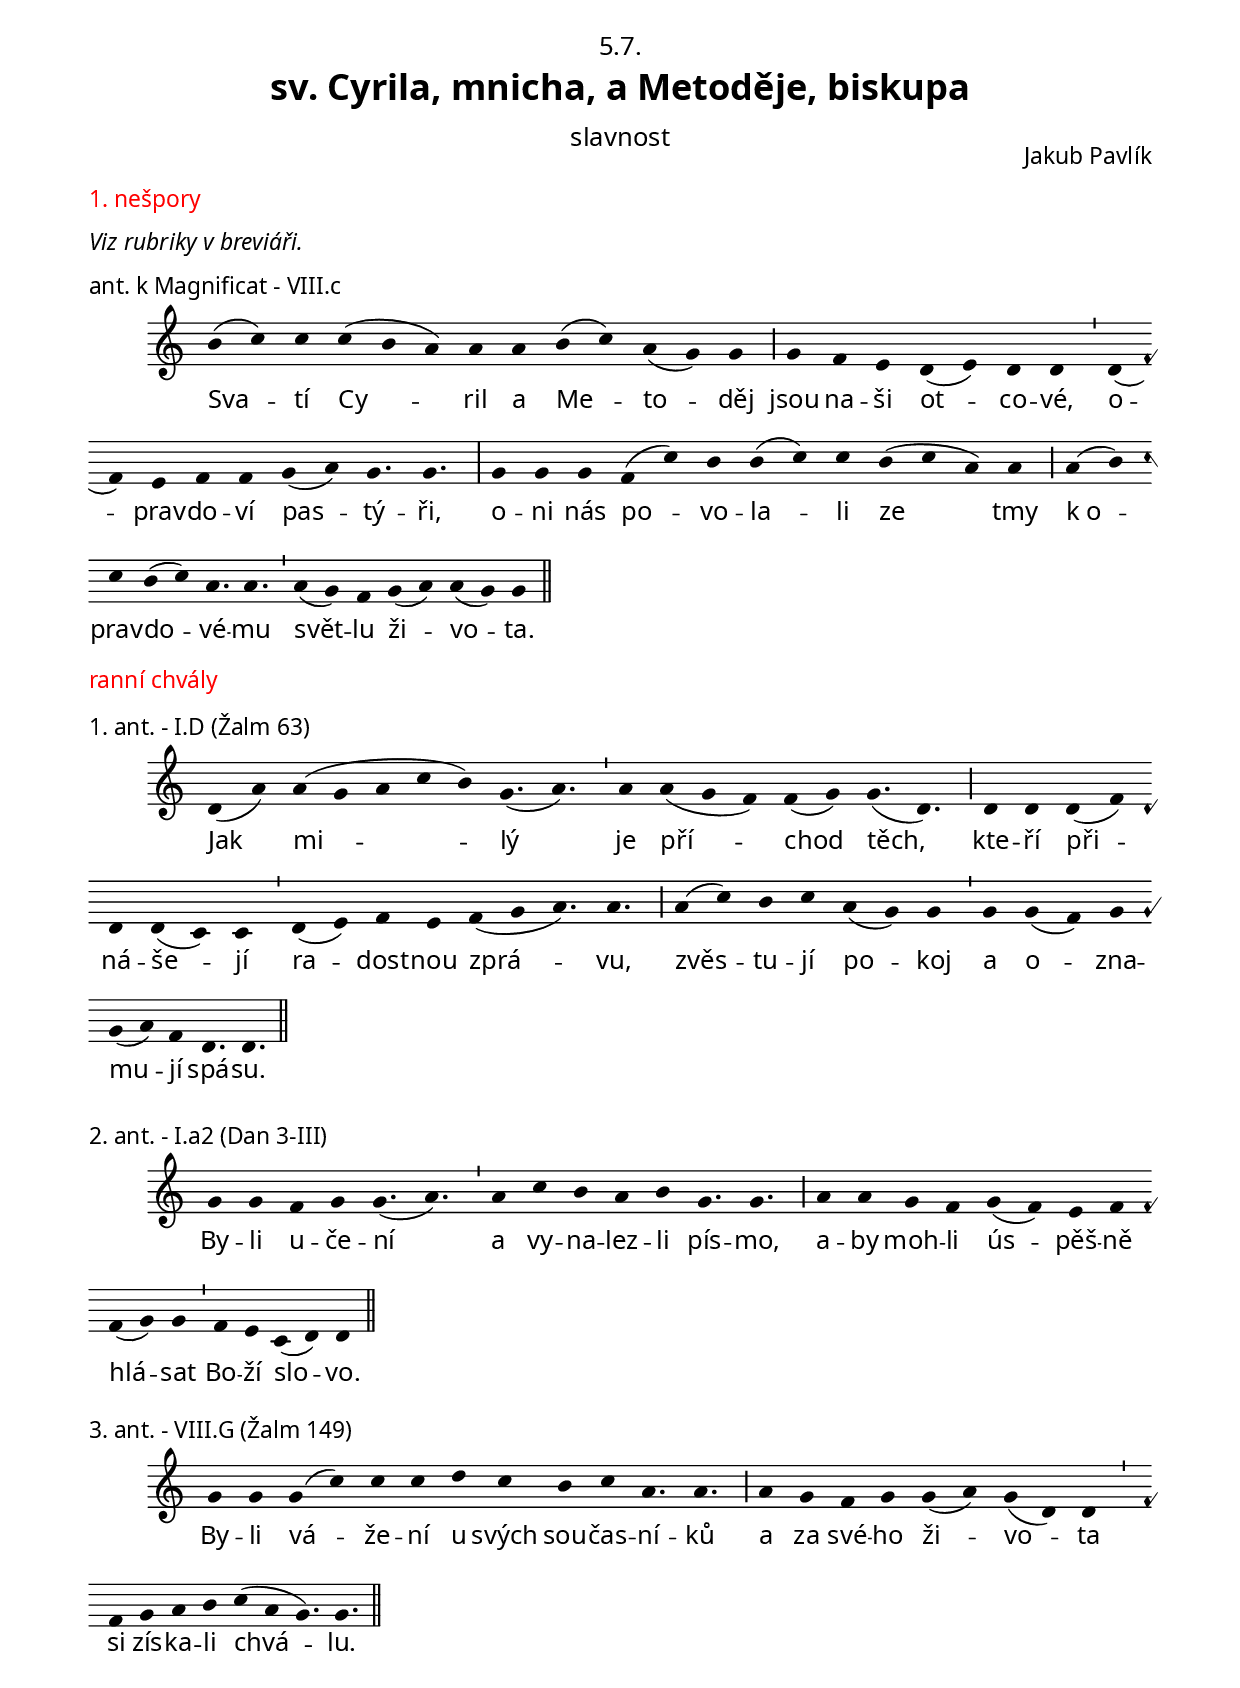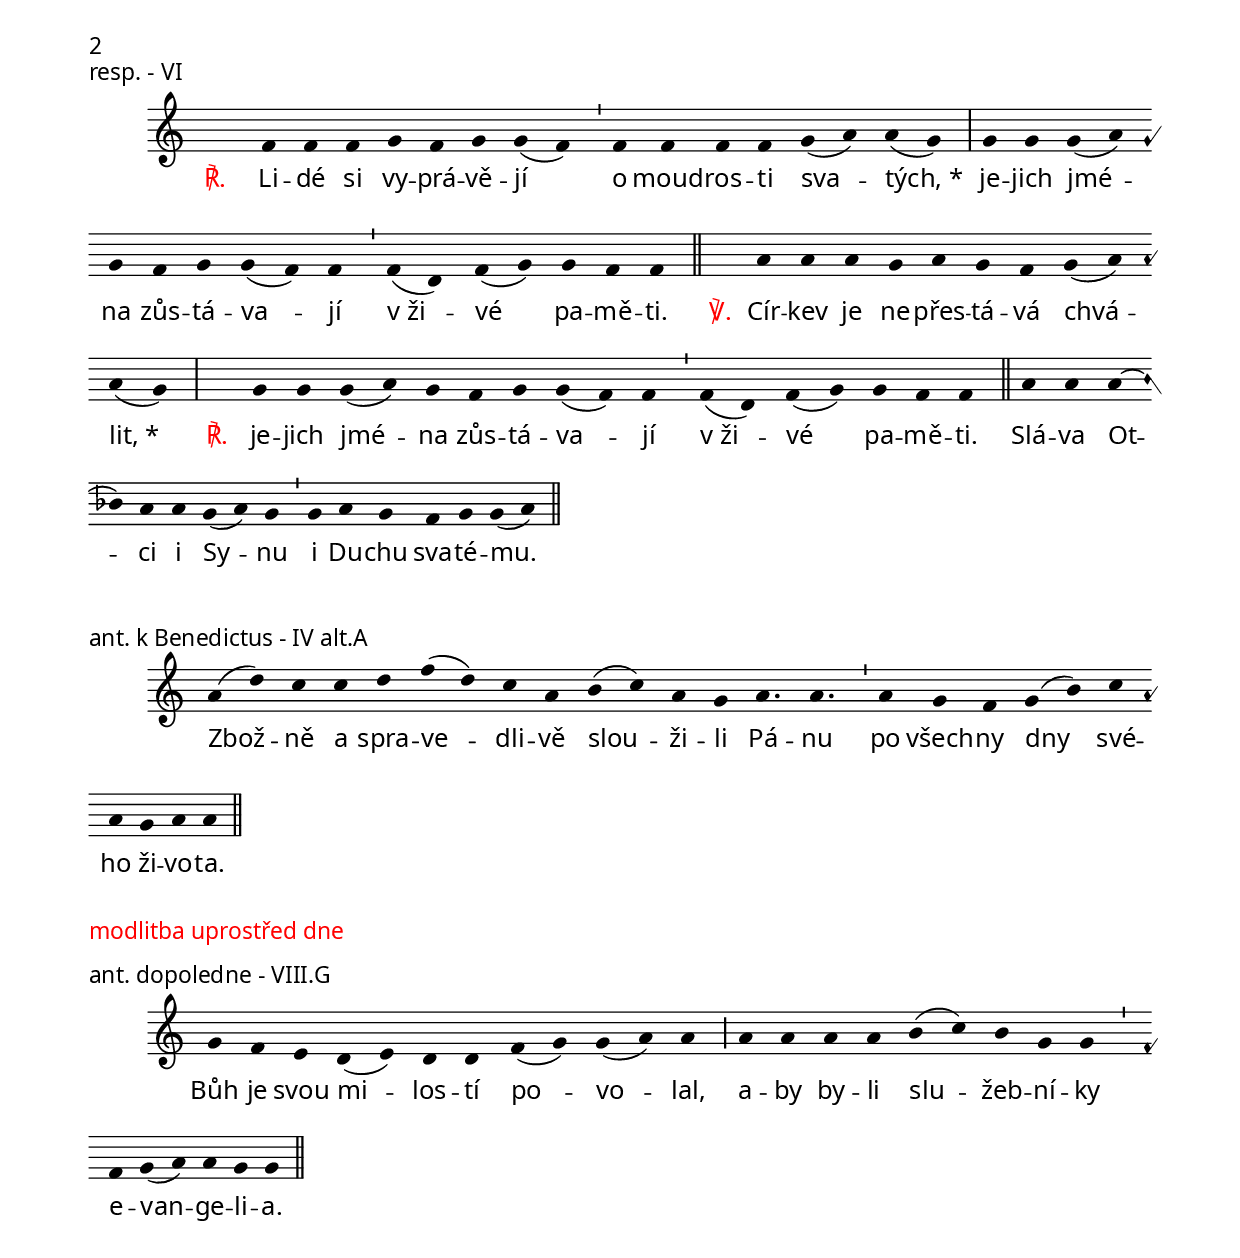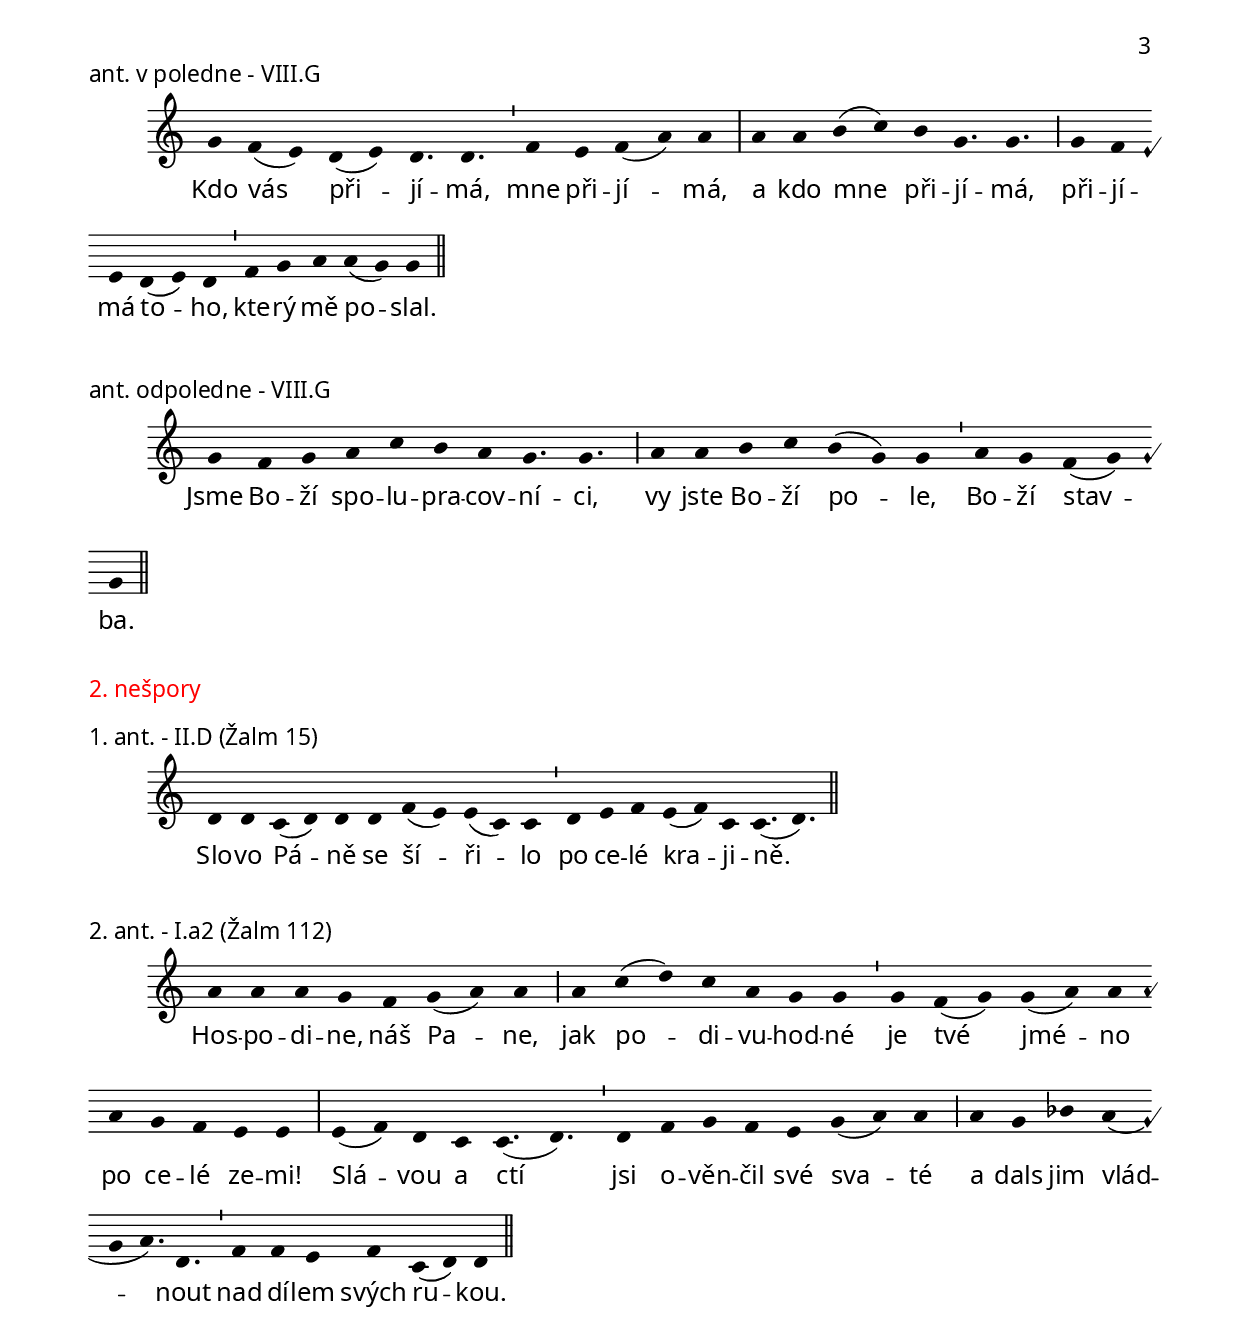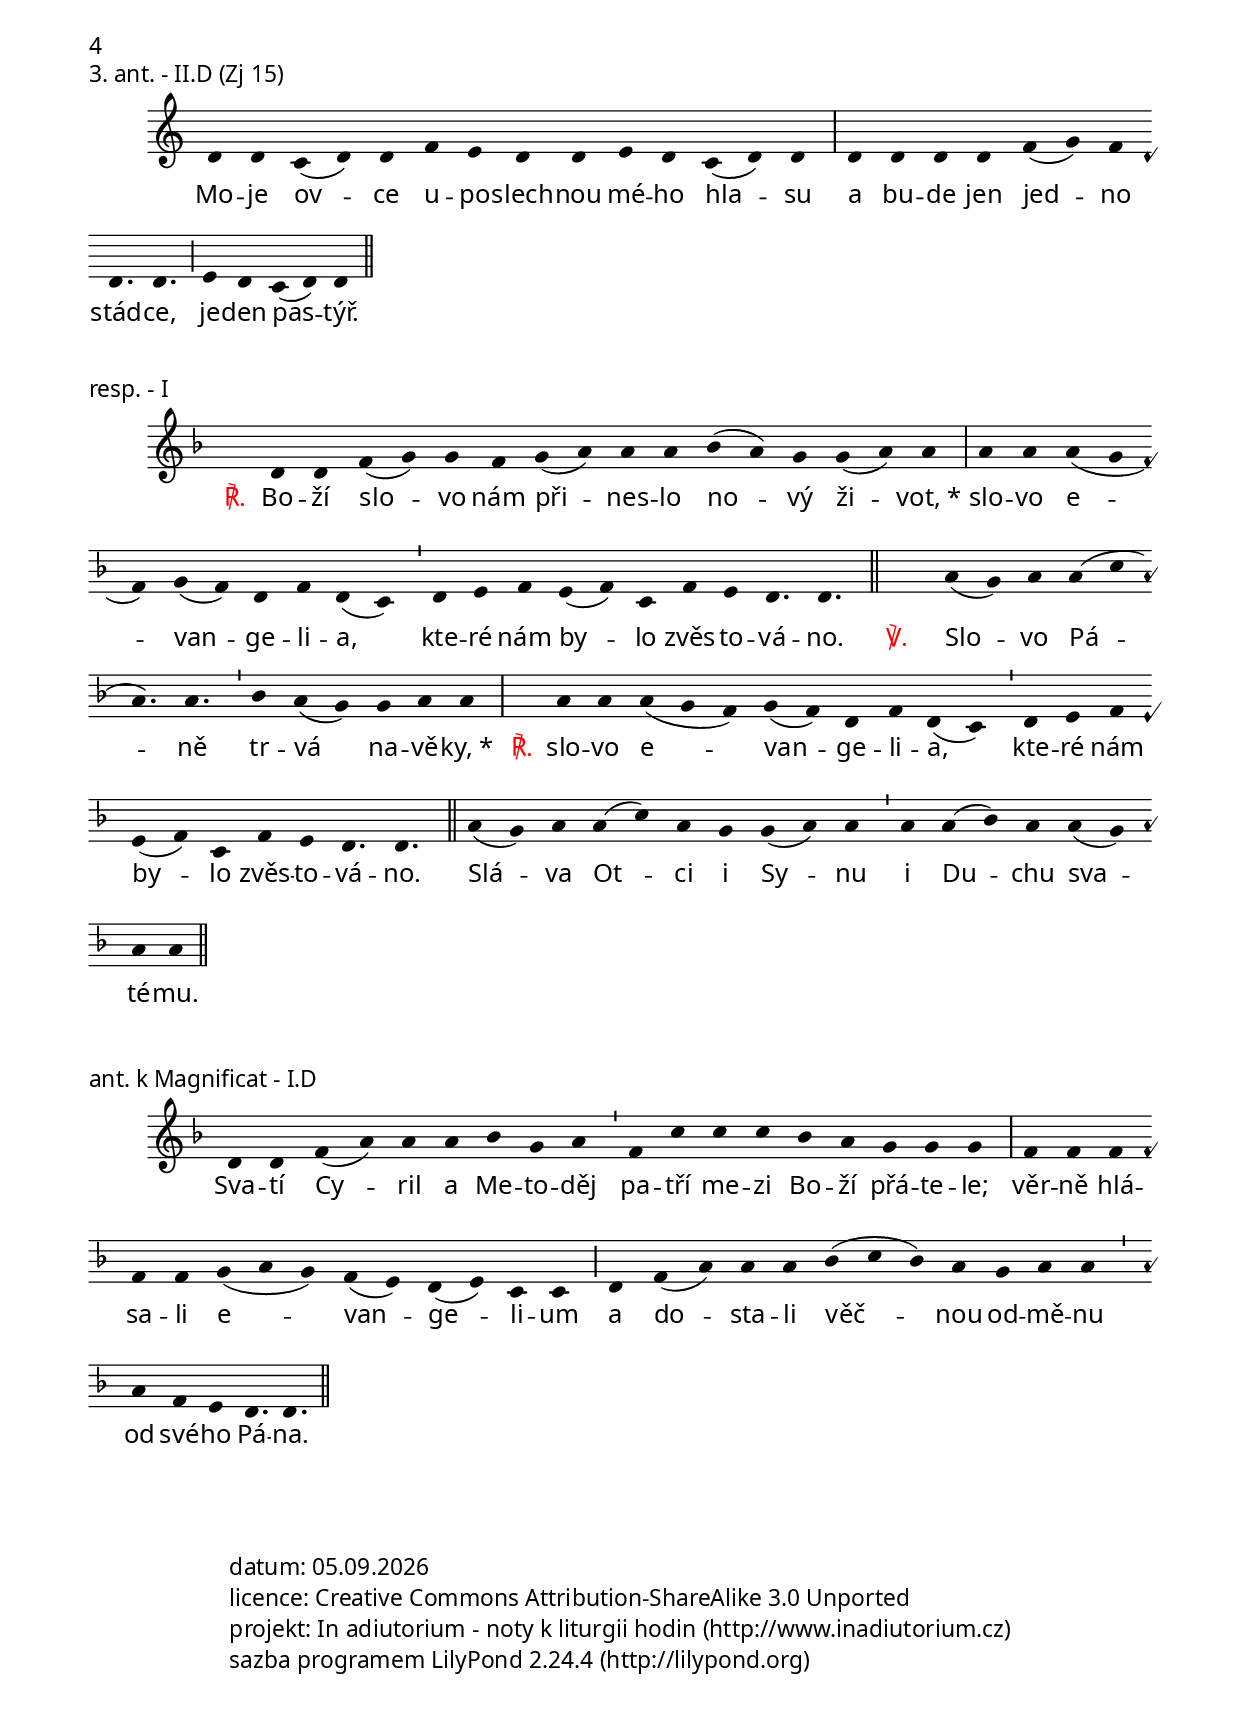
\version "2.15.40"

\include "../spolecne.ly"
\include "../dilyresponsorii.ly"

\header {
  title = \markup\titleSvatek
            "sv. Cyrila, mnicha, a Metoděje, biskupa"
            slavnost
            5.7.
  composer = "Jakub Pavlík"
}

\markup {\nadpisHodinka {"1. nešpory"}}

\markup\italic{Viz rubriky v breviáři.}

\score {
  \relative c'' {
    \choralniRezim
    b( c) c c( b a) a a b( c) a( g) g \barMaior
    g f e d( e) d d \barMin d( f) e f f g( a) g4. g \barMax
    g4 g g f( c') b b( c) c b( c a) a \barMaior
    a( b) c b( c) a4. a \barMin a4( g) f g( a) a( g) g \barFinalis
  }
  \addlyrics {
    Sva -- tí Cy -- ril a Me -- to -- děj
    jsou na -- ši ot -- co -- vé,
    o -- prav -- do -- ví pas -- tý -- ři,
    o -- ni nás po -- vo -- la -- li ze tmy
    k_o -- prav -- do -- vé -- mu svět -- lu ži -- vo -- ta.
  }
  \header {
    quid = "ant. k Magnificat"
    modus = "VIII"
    differentia = "c"
    psalmus = ""
    placet = "zaslouží péči; divné je zejm. _povolali_ a _k opravdovému_"
    id = "1ne-amag"
    piece = \markup {\sestavTitulekBezZalmu}
  }
}

\markup {\nadpisHodinka {"ranní chvály"}}

\score {
  \relative c' {
    \choralniRezim
    d4( a') a( g a c b) g4.( a) \barMin
    a4 a( g f) f( g) g4.( d) \barMaior
    d4 d d( f) d d( c) c \barMin d( e) f e f( g a4.) a \barMaior
    a4( c) b c a( g) g \barMin
    g g( f) g g( a) f d4. d \barFinalis
  }
  \addlyrics {
    Jak mi -- lý
    je pří -- chod těch,
    kte -- ří při -- ná -- še -- jí ra -- dost -- nou zprá -- vu,
    zvěs -- tu -- jí po -- koj
    a o -- zna -- mu -- jí spá -- su.
  }
  \header {
    quid = "1. ant."
    modus = "I"
    differentia = "D"
    psalmus = "Žalm 63"
    id = "rch-a1"
    piece = \markup {\sestavTitulek}
  }
}

\score {
  \relative c'' {
    \choralniRezim
    g4 g f g g4.( a) \barMin a4 c b a b g4. g \barMaior
    a4 a g f g( f) e f f( g) g \barMin f e c( d) d \barFinalis
  }
  \addlyrics {
    By -- li u -- če -- ní a vy -- na -- lez -- li pís -- mo,
    a -- by moh -- li ús -- pěš -- ně hlá -- sat Bo -- ží slo -- vo.
  }
  \header {
    quid = "2. ant."
    modus = "I"
    differentia = "a2"
    psalmus = "Dan 3-III"
    placet = "zkusit alternativy"
    id = "rch-a2"
    piece = \markup {\sestavTitulek}
  }
}

% Tahle antifona me obzvlast stve:
% co ma lidska slava spolecneho s Bozim kralovstvim?
\score {
  \relative c'' {
    \choralniRezim
    g4 g g( c) c c d c b c a4. a \barMaior
    a4 g f g g( a) g( d) d \barMin f g a b c( a g4.) g \barFinalis
  }
  \addlyrics {
    By -- li vá -- že -- ní u svých sou -- čas -- ní -- ků
    a za své -- ho ži -- vo -- ta si zís -- ka -- li chvá -- lu.
  }
  \header {
    quid = "3. ant."
    modus = "VIII"
    differentia = "G"
    psalmus = "Žalm 149"
    placet = "_si_ je divné, asi by mělo zůstat na d;
    pro vyřešení komentáře výše najít, odkud je text vzat - nejspíš je biblický"
    id = "rch-a3"
    piece = \markup {\sestavTitulek}
  }
}

\pageBreak % ZLOM

\score {
  \relative c' {
    \choralniRezim

    % R
    \neviditelna f
    f4 f f g f g g( f) \barMin f f f f g( a) a( g) \barMax
    g g g( a) g f g g( f) f \barMin f( d) f( g) g f f \barFinalis
    % V
    \neviditelna a
    a4 a a g a g f g( a) a( g) \barMax
    % R
    \neviditelna a
    g g g( a) g f g g( f) f \barMin f( d) f( g) g f f \barFinalis
    % Slava
    \respVIdoxologie \barFinalis
  }
  \addlyrics {
    \Response Li -- dé si vy -- prá -- vě -- jí o moud -- ros -- ti sva -- tých,_*
    je -- jich jmé -- na zůs -- tá -- va -- jí v_ži -- vé pa -- mě -- ti.
    \Verse Cír -- kev je ne -- přes -- tá -- vá chvá -- lit,_*
    \Response je -- jich jmé -- na zůs -- tá -- va -- jí v_ži -- vé pa -- mě -- ti.
    \textRespDoxologie
  }
  \header {
    quid = "resp."
    modus = "VI"
    id = "rch-resp"
    fial = "commune/commune_ucitel.ly#rch-resp"
    piece = \markup {\sestavTitulekResp}
  }
}

\score {
  \relative c'' {
    \choralniRezim
    a4( d) c c d f( d) c a b( c) a g a4. a \barMin
    a4 g f g( b) c a g a a \barFinalis
  }
  \addlyrics {
    Zbož -- ně a spra -- ve -- dli -- vě slou -- ži -- li Pá -- nu
    po všech -- ny dny své -- ho ži -- vo -- ta.
  }
  \header {
    quid = "ant. k Benedictus"
    modus = "IV alt"
    differentia = "A"
    psalmus = ""
    id = "rch-aben"
    piece = \markup {\sestavTitulekBezZalmu}
  }
}

\markup {\nadpisHodinka {"modlitba uprostřed dne"}}

% Tri antifony na spolecne hudebni "tema", jestli se tomu
% tak da rict :)

\score {
  \relative c'' {
    \choralniRezim
    g f e d( e) d d f( g) g( a) a \barMaior
    a a a a b( c) b g g \barMin f g( a) a g g \barFinalis
  }
  \addlyrics {
    Bůh je svou mi -- los -- tí po -- vo -- lal,
    a -- by by -- li slu -- žeb -- ní -- ky e -- van -- ge -- li -- a.
  }
  \header {
    quid = "ant. dopoledne"
    modus = "VIII"
    differentia = "G"
    psalmus = ""
    id = "tercie"
    piece = \markup {\sestavTitulekBezZalmu}
  }
}

\score {
  \relative c'' {
    \choralniRezim
    g f( e) d( e) d4. d \barMin f4 e f( a) a \barMax
    a a b( c) b g4. g \barMaior
    g4 f e d( e) d \barMin f g a a( g) g \barFinalis
  }
  \addlyrics {
    Kdo vás při -- jí -- má, mne při -- jí -- má,
    a kdo mne při -- jí -- má,
    při -- jí -- má to -- ho, kte -- rý mě po -- slal.
  }
  \header {
    quid = "ant. v poledne"
    modus = "VIII"
    differentia = "G"
    psalmus = ""
    id = "sexta"
    piece = \markup {\sestavTitulekBezZalmu}
  }
}

\score {
  \relative c'' {
    \choralniRezim
    g4 f g a c b a g4. g \barMaior
    a4 a b c b( g) g \barMin a g f( g) g \barFinalis
  }
  \addlyrics {
    Jsme Bo -- ží spo -- lu -- pra -- cov -- ní -- ci,
    vy jste Bo -- ží po -- le, Bo -- ží stav -- ba.
  }
  \header {
    quid = "ant. odpoledne"
    modus = "VIII"
    differentia = "G"
    psalmus = ""
    id = "nona"
    piece = \markup {\sestavTitulekBezZalmu}
  }
}

\markup {\nadpisHodinka {"2. nešpory"}}

\score {
  \relative c' {
    \choralniRezim
    d4 d c( d) d d f( e) e( c) c \barMin
    d e f e( f) c c4.( d) \barFinalis
  }
  \addlyrics {
    Slo -- vo Pá -- ně se ší -- ři -- lo
    po ce -- lé kra -- ji -- ně.
  }
  \header {
    quid = "1. ant."
    modus = "II"
    differentia = "D"
    psalmus = "Žalm 15"
    placet = "nic moc"
    id = "2ne-a1"
    piece = \markup {\sestavTitulek}
  }
}

\score {
  \relative c'' {
    \choralniRezim
    a4 a a g f g( a) a \barMaior
    a c( d) c a g g \barMin g f( g) g( a) a a g f e e \barMax

    e( f) d c c4.( d) \barMin d4 f g f e g( a) a \barMaior
    a g bes a( g a4.) d, \barMin f4 f e f c( d) d \barFinalis
  }
  \addlyrics {
    Hos -- po -- di -- ne, náš Pa -- ne,
    jak po -- di -- vu -- hod -- né je tvé jmé -- no po ce -- lé ze -- mi!

    Slá -- vou a ctí jsi o -- věn -- čil své sva -- té
    a dals jim vlád -- nout nad dí -- lem svých ru -- kou.
  }
  \header {
    quid = "2. ant."
    modus = "I"
    differentia = "a2"
    psalmus = "Žalm 112"
    id = "2ne-a2"
    piece = \markup {\sestavTitulek}
  }
}

\pageBreak % ZLOM

\score {
  \relative c' {
    \choralniRezim
    d4 d c( d) d f e d d e d c( d) d \barMax
    d d d d f( g) f d4. d \barMaior
    e4 d c( d) d \barFinalis
  }
  \addlyrics {
    Mo -- je ov -- ce u -- po -- slech -- nou mé -- ho hla -- su
    a bu -- de jen jed -- no stád -- ce,
    je -- den pas -- týř.
  }
  \header {
    quid = "3. ant."
    modus = "II"
    differentia = "D"
    psalmus = "Zj 15"
    id = "2ne-a3"
    piece = \markup {\sestavTitulek}
  }
}

\score {
  \relative c' {
    \choralniRezim
    \key f \major
    % R
    \neviditelna d
    d4 d f( g) g f g( a) a a bes( a) g g( a) a \barMax
    a a a( g f) g( f) d f d( c) \barMin
    d e f e( f) c f e d4. d \barFinalis
    % V
    \neviditelna a
    a'4( g) a a( c a4.) a \barMin bes4 a( g) g a a \barMax
    % R
    \neviditelna a
    a a a( g f) g( f) d f d( c) \barMin
    d e f e( f) c f e d4. d \barFinalis
    % Slava
    a'4( g) a a( c) a g g( a) a \barMin a a( bes) a a( g) a a \barFinalis
  }
  \addlyrics {
    \Response Bo -- ží slo -- vo nám při -- nes -- lo no -- vý ži -- vot,_*
    slo -- vo e -- van -- ge -- li -- a, kte -- ré nám by -- lo zvěs -- to -- vá -- no.
    \Verse Slo -- vo Pá -- ně tr -- vá na -- vě -- ky,_*
    \Response slo -- vo e -- van -- ge -- li -- a, kte -- ré nám by -- lo zvěs -- to -- vá -- no.
    \textRespDoxologie
  }
  \header {
    quid = "resp."
    modus = "I"
    placet = "nic moc; _svatému_ v doxologii je vysloveně fuj"
    id = "2ne-resp"
    piece = \markup {\sestavTitulekResp}
  }
}

\score {
  \relative c' {
    \choralniRezim
    \key f \major
    d4 d f( a) a a bes g a \barMin
    f c' c c bes a g g g \barMax
    f f f f f g( a g) f( e) d( e) c c \barMaior
    d f( a) a a bes( c bes) a g a a \barMin
    a f e d4. d \barFinalis
  }
  \addlyrics {
    Sva -- tí Cy -- ril a Me -- to -- děj
    pa -- tří me -- zi Bo -- ží přá -- te -- le;
    věr -- ně hlá -- sa -- li e -- van -- ge -- li -- um
    a do -- sta -- li věč -- nou od -- mě -- nu
    od své -- ho Pá -- na.
  }
  \header {
    quid = "ant. k Magnificat"
    modus = "I"
    differentia = "D"
    psalmus = ""
    id = "2ne-amag"
    piece = \markup {\sestavTitulekBezZalmu}
  }
}